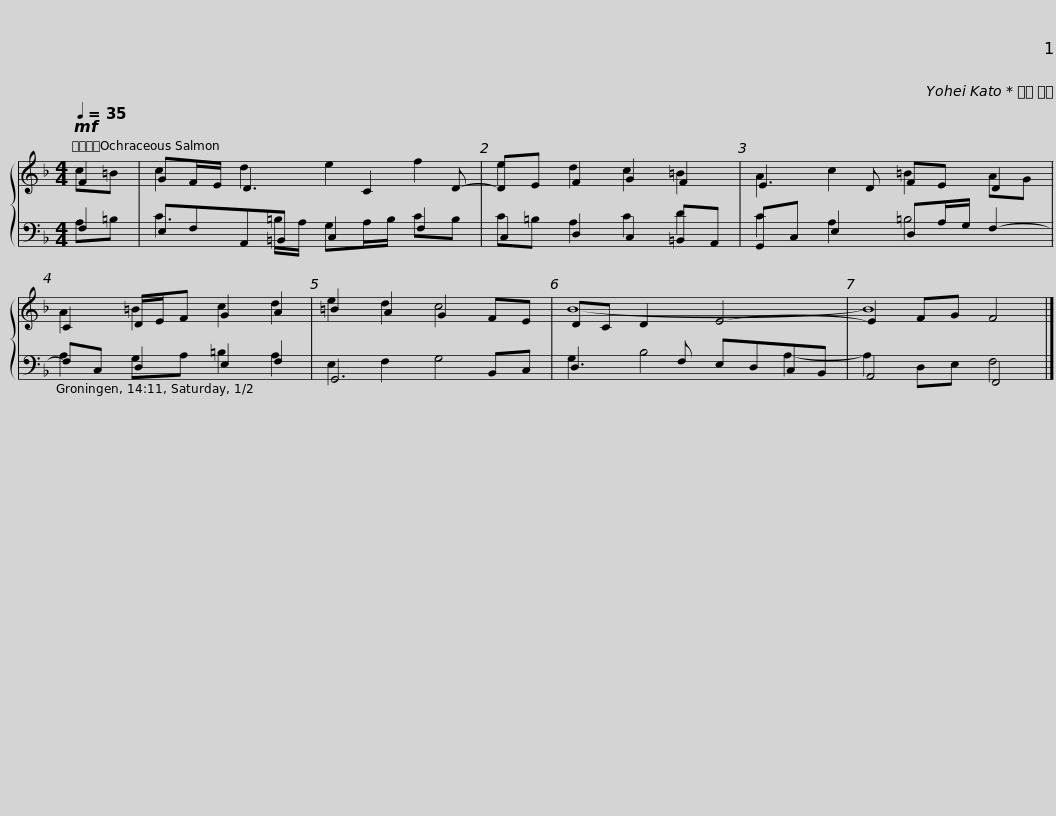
X:1
%%score { ( 1 2 ) | ( 3 4 ) }
L:1/8
Q:1/4=35
M:4/4
I:linebreak $
K:F
V:1 treble
V:2 treble
V:3 bass
V:4 bass
V:1
!mf! F2 | GF/E/ D3 C2 D- | DE F2 G2 F2 | E3 D FE D2 |$ C2 D/E/F G2 A2 | %5
 =B2 A2 G2 FE | DC D2 E4- | E2 FG F4 |] %8
V:2
 c=B | c2 d2 e2 f2 | e2 d2 c2 =B2 | A2 c2 =B2 AG |$ A2 =B2 c2 d2 | %5
 e2 d2 c4 | B8- | B8 |] %8
V:3
 F,2 | E,F,A,,=B,, C,2 F,2 | C,2 D,2 C,2 =B,,A,, | G,,C, E,2 D,A,/G,/ F,2- |$ F,C, D,2 E,2 F,2 | %5
 G,,6 B,,C, | D,3 F, E,D,C,B,, | A,,4 F,,4 |] %8
V:4
 A,=B, | C3 =B,/A,/ G,A,/B,/ CB, | C=B, A,2 C2 D2 | C2 A,2 =B,4 |$ A,2 G,A, =B,2 A,2 | %5
 E,2 F,2 G,4 | G,2 B,4 A,2- | A,2 D,E, F,4 |] %8
